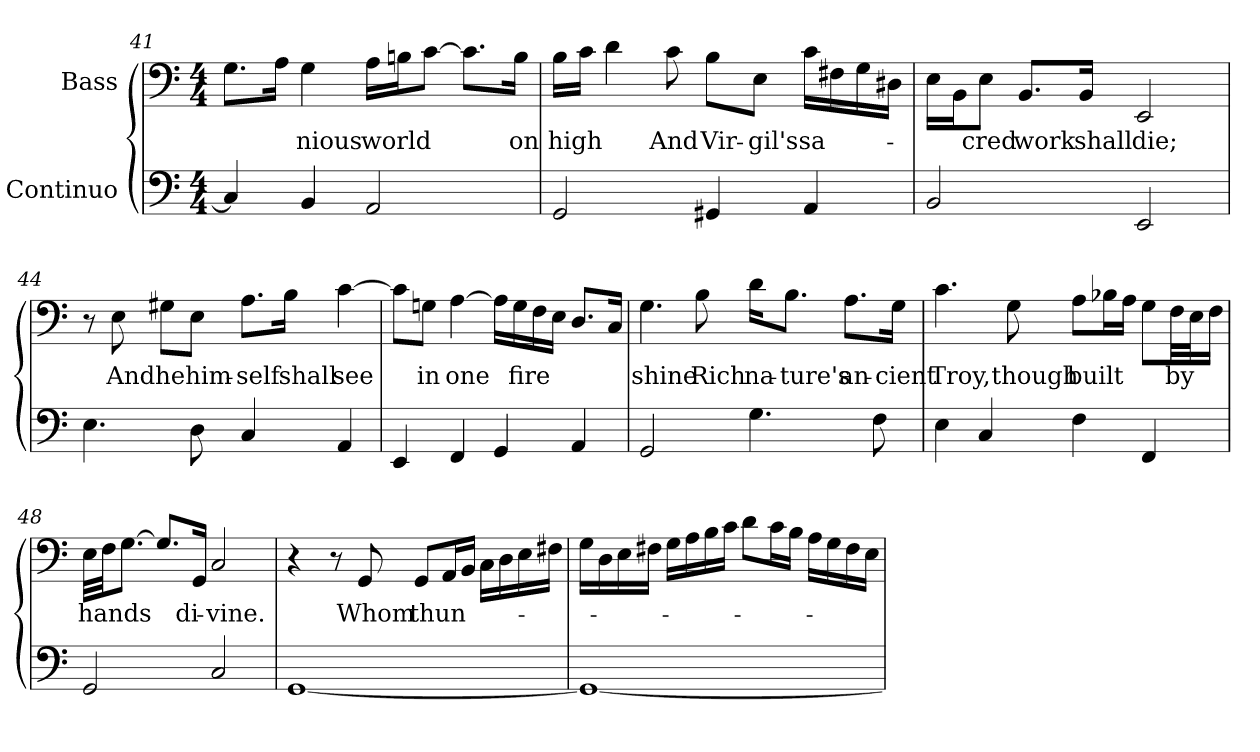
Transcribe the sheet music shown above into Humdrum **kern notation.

**kern	**kern	**text
*part2	*part1	*part1
*staff2	*staff1	*staff1
*I"Continuo	*I"Bass	*
!!LO:LB:g=z
*clefF4	*clefF4	*
*k[]	*k[]	*
*C:	*C:	*
*M4/4	*M4/4	*
=41	=41	=41
4Ci/]	8.Gi\L	.
.	16Ai\Jk	.
!	!	!LO:LY:b:color=#000000
4BBi/	4Gi\	-nious
!	!	!LO:LY:b:color=#000000
2AAi/	16Ai\LL	world
.	16Bni\J	.
.	[8ci\J	.
.	8.ci\L]	.
!	!	!LO:LY:b:color=#000000
.	16Bi\Jk	on
=42	=42	=42
!	!	!LO:LY:b:color=#000000
2GGi/	16Bi\LL	high
.	16ci\JJ	.
.	4di\	.
!	!	!LO:LY:b:color=#000000
.	8ci\	And
!	!	!LO:LY:b:color=#000000
4GG#Xi/	8Bi\L	Vir-
!	!	!LO:LY:b:color=#000000
.	8Ei\J	-gil's
!	!	!LO:LY:b:color=#000000
4AAi/	16ci\LL	sa-
.	16F#Xi\	.
.	16Gi\	.
.	16D#Xi\JJ	.
=43	=43	=43
2BBi/	16Ei\LL	.
.	16BBi\J	.
!	!	!LO:LY:b:color=#000000
.	8Ei\J	-cred
!	!	!LO:LY:b:color=#000000
.	8.BBi/L	work
!	!	!LO:LY:b:color=#000000
.	16BBi/Jk	shall
!	!	!LO:LY:b:color=#000000
2EEi/	2EEi/	die;
=44	=44	=44
4.Ei\	8r	.
!	!	!LO:LY:b:color=#000000
.	8Ei\	And
!	!	!LO:LY:b:color=#000000
.	8G#Xi\L	he
!	!	!LO:LY:b:color=#000000
8Di\	8Ei\J	him-
!	!	!LO:LY:b:color=#000000
4Ci/	8.Ai\L	-self
!	!	!LO:LY:b:color=#000000
.	16Bi\Jk	shall
!	!	!LO:LY:b:color=#000000
4AAi/	[4ci\	see
!!LO:LB:g=z
=45	=45	=45
4EEi/	8ci\L]	.
!	!	!LO:LY:b:color=#000000
.	8Gni\J	in
!	!	!LO:LY:b:color=#000000
4FFi/	[4Ai\	one
4GGi/	16Ai\LL]	.
!	!	!LO:LY:b:color=#000000
.	16Gi\	fire
.	16Fi\	.
.	16Ei\JJ	.
4AAi/	8.Di/L	.
.	16Ci/Jk	.
=46	=46	=46
!	!	!LO:LY:b:color=#000000
2GGi/	4.Gi\	shine
!	!	!LO:LY:b:color=#000000
.	8Bi\	Rich
!	!	!LO:LY:b:color=#000000
4.Gi\	16di\KL	na-
!	!	!LO:LY:b:color=#000000
.	8.Bi\J	-ture's
!	!	!LO:LY:b:color=#000000
.	8.Ai\L	an-
8Fi\	.	.
!	!	!LO:LY:b:color=#000000
.	16Gi\Jk	-cient
=47	=47	=47
!	!	!LO:LY:b:color=#000000
4Ei\	4.ci\	Troy,
4Ci/	.	.
!	!	!LO:LY:b:color=#000000
.	8Gi\	though
!	!	!LO:LY:b:color=#000000
4Fi\	8Ai\L	built
.	16B-Xi\L	.
.	16Ai\JJ	.
4FFi/	8Gi\L	.
!	!	!LO:LY:b:color=#000000
.	32Fi\LL	by
.	32Ei\J	.
.	16Fi\JJ	.
=48	=48	=48
!	!	!LO:LY:b:color=#000000
2GGi/	32Ei\LLL	hands
.	32Fi\JJ	.
.	[8.Gi\J	.
.	8.Gi/L]	.
!	!	!LO:LY:b:color=#000000
.	16GGi/Jk	di-
!	!	!LO:LY:b:color=#000000
2Ci/	2Ci/	-vine.
!!LO:LB:g=z
=49	=49	=49
[1GGi	4r	.
.	8r	.
!	!	!LO:LY:b:color=#000000
.	8GGi/	Whom
!	!	!LO:LY:b:color=#000000
.	8GGi/L	thun-
.	16AAi/L	.
.	16BBi/JJ	.
.	16Ci\LL	.
.	16Di\	.
.	16Ei\	.
.	16F#Xi\JJ	.
=50	=50	=50
1GGi_	16Gi\LL	.
.	16Di\	.
.	16Ei\	.
.	16F#Xi\JJ	.
.	16Gi\LL	.
.	16Ai\	.
.	16Bi\	.
.	16ci\JJ	.
.	8di\L	.
.	16ci\L	.
.	16Bi\JJ	.
.	16Ai\LL	.
.	16Gi\	.
.	16F#i\	.
.	16Ei\JJ	.
=	=	=
*-	*-	*-
